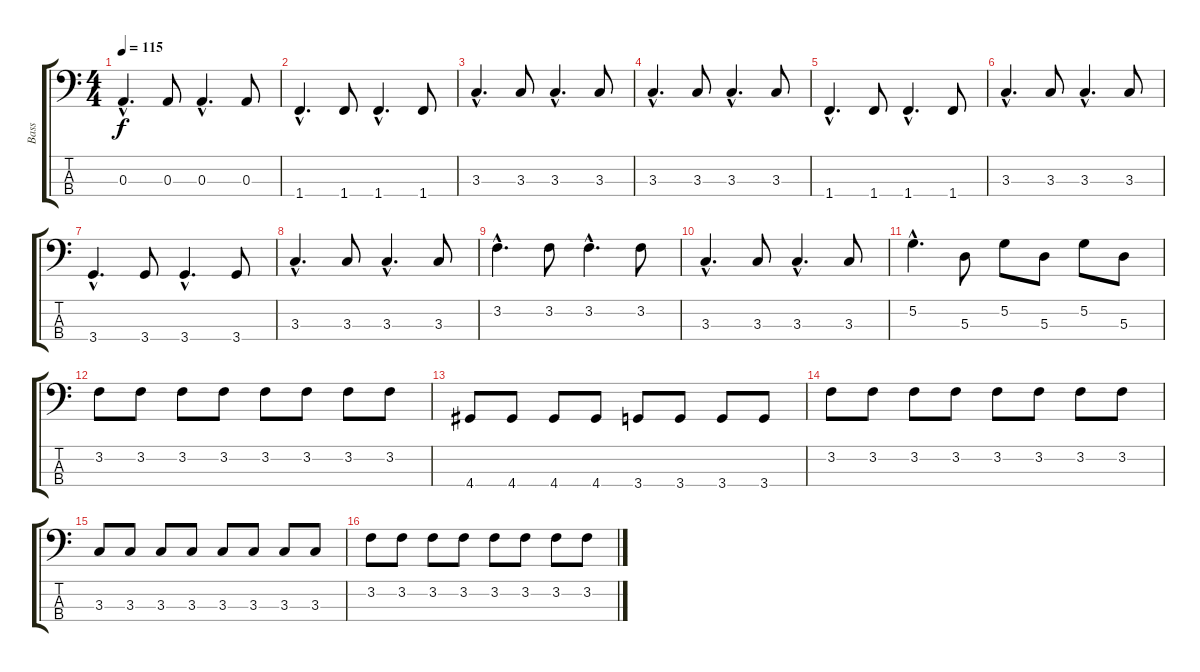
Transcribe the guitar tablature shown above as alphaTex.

\track ("Bass" "Bass") {instrument electricbassfinger}
\staff {score tabs}
\tuning (G2 D2 A1 E1) {hide}
\ts (4 4)
\tempo 115
\clef f4
\ks c
0.3{hac}.4{d dy f} 0.3.8 0.3{hac}.4{d} 0.3.8 |
1.4{hac}.4{d} 1.4.8 1.4{hac}.4{d} 1.4.8 |
3.3{hac}.4{d} 3.3.8 3.3{hac}.4{d} 3.3.8 |
3.3{hac}.4{d} 3.3.8 3.3{hac}.4{d} 3.3.8 |
1.4{hac}.4{d} 1.4.8 1.4{hac}.4{d} 1.4.8 |
3.3{hac}.4{d} 3.3.8 3.3{hac}.4{d} 3.3.8 |
3.4{hac}.4{d} 3.4.8 3.4{hac}.4{d} 3.4.8 |
3.3{hac}.4{d} 3.3.8 3.3{hac}.4{d} 3.3.8 |
3.2{hac}.4{d} 3.2.8 3.2{hac}.4{d} 3.2.8 |
3.3{hac}.4{d} 3.3.8 3.3{hac}.4{d} 3.3.8 |
5.2{hac}.4{d} 5.3.8 5.2.8 5.3.8 5.2.8 5.3.8 |
3.2.8 3.2.8 3.2.8 3.2.8 3.2.8 3.2.8 3.2.8 3.2.8 |
4.4.8 4.4.8 4.4.8 4.4.8 3.4.8 3.4.8 3.4.8 3.4.8 |
3.2.8 3.2.8 3.2.8 3.2.8 3.2.8 3.2.8 3.2.8 3.2.8 |
3.3.8 3.3.8 3.3.8 3.3.8 3.3.8 3.3.8 3.3.8 3.3.8 |
3.2.8 3.2.8 3.2.8 3.2.8 3.2.8 3.2.8 3.2.8 3.2.8
